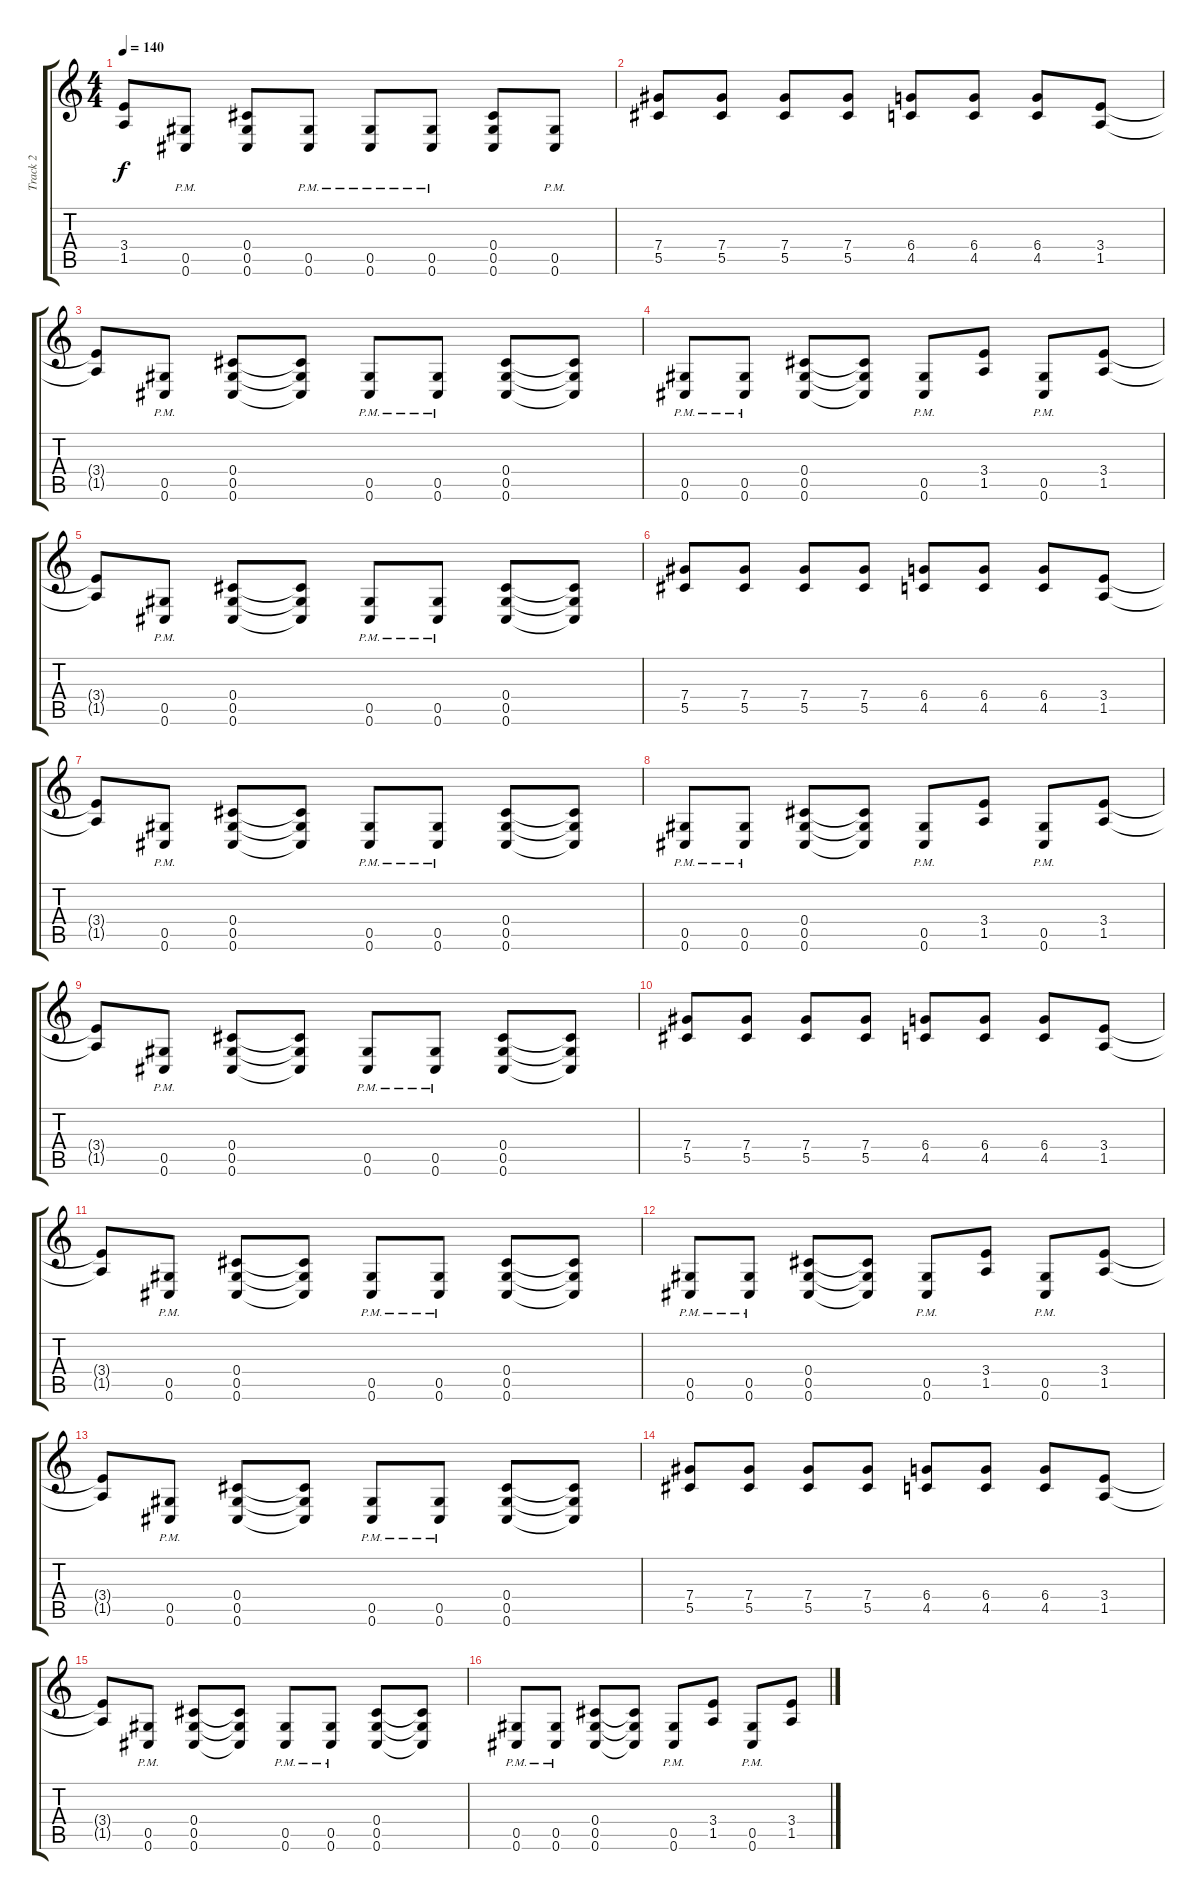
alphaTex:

\track ("Track 2" "Track 2") {instrument distortionguitar}
\staff {score tabs}
\tuning (Eb4 Bb3 Gb3 Db3 Ab2 Db2) {hide}
\ts (4 4)
\tempo 140
\clef g2
\ks c
(3.4{t} 1.5{t}).8{dy f} (0.5{pm} 0.6{pm}).8 (0.4 0.5 0.6).8 (0.5{pm} 0.6{pm}).8 (0.5{pm} 0.6{pm}).8 (0.5{pm} 0.6{pm}).8 (0.4 0.5 0.6).8 (0.5{pm} 0.6{pm}).8 |
(7.4 5.5).8 (7.4 5.5).8 (7.4 5.5).8 (7.4 5.5).8 (6.4 4.5).8 (6.4 4.5).8 (6.4 4.5).8 (3.4 1.5).8 |
(3.4{t} 1.5{t}).8 (0.5{pm} 0.6{pm}).8 (0.4 0.5 0.6).8 (0.4{t} 0.5{t} 0.6{t}).8 (0.5{pm} 0.6{pm}).8 (0.5{pm} 0.6{pm}).8 (0.4 0.5 0.6).8 (0.4{t} 0.5{t} 0.6{t}).8 |
(0.5{pm} 0.6{pm}).8 (0.5{pm} 0.6{pm}).8 (0.4 0.5 0.6).8 (0.4{t} 0.5{t} 0.6{t}).8 (0.5 0.6{pm}).8 (3.4 1.5).8 (0.5{pm} 0.6{pm}).8 (3.4 1.5).8 |
(3.4{t} 1.5{t}).8 (0.5{pm} 0.6{pm}).8 (0.4 0.5 0.6).8 (0.4{t} 0.5{t} 0.6{t}).8 (0.5{pm} 0.6{pm}).8 (0.5{pm} 0.6{pm}).8 (0.4 0.5 0.6).8 (0.4{t} 0.5{t} 0.6{t}).8 |
(7.4 5.5).8 (7.4 5.5).8 (7.4 5.5).8 (7.4 5.5).8 (6.4 4.5).8 (6.4 4.5).8 (6.4 4.5).8 (3.4 1.5).8 |
(3.4{t} 1.5{t}).8 (0.5{pm} 0.6{pm}).8 (0.4 0.5 0.6).8 (0.4{t} 0.5{t} 0.6{t}).8 (0.5{pm} 0.6{pm}).8 (0.5{pm} 0.6{pm}).8 (0.4 0.5 0.6).8 (0.4{t} 0.5{t} 0.6{t}).8 |
(0.5{pm} 0.6{pm}).8 (0.5{pm} 0.6{pm}).8 (0.4 0.5 0.6).8 (0.4{t} 0.5{t} 0.6{t}).8 (0.5 0.6{pm}).8 (3.4 1.5).8 (0.5{pm} 0.6{pm}).8 (3.4 1.5).8 |
(3.4{t} 1.5{t}).8 (0.5{pm} 0.6{pm}).8 (0.4 0.5 0.6).8 (0.4{t} 0.5{t} 0.6{t}).8 (0.5{pm} 0.6{pm}).8 (0.5{pm} 0.6{pm}).8 (0.4 0.5 0.6).8 (0.4{t} 0.5{t} 0.6{t}).8 |
(7.4 5.5).8 (7.4 5.5).8 (7.4 5.5).8 (7.4 5.5).8 (6.4 4.5).8 (6.4 4.5).8 (6.4 4.5).8 (3.4 1.5).8 |
(3.4{t} 1.5{t}).8 (0.5{pm} 0.6{pm}).8 (0.4 0.5 0.6).8 (0.4{t} 0.5{t} 0.6{t}).8 (0.5{pm} 0.6{pm}).8 (0.5{pm} 0.6{pm}).8 (0.4 0.5 0.6).8 (0.4{t} 0.5{t} 0.6{t}).8 |
(0.5{pm} 0.6{pm}).8 (0.5{pm} 0.6{pm}).8 (0.4 0.5 0.6).8 (0.4{t} 0.5{t} 0.6{t}).8 (0.5 0.6{pm}).8 (3.4 1.5).8 (0.5{pm} 0.6{pm}).8 (3.4 1.5).8 |
(3.4{t} 1.5{t}).8 (0.5{pm} 0.6{pm}).8 (0.4 0.5 0.6).8 (0.4{t} 0.5{t} 0.6{t}).8 (0.5{pm} 0.6{pm}).8 (0.5{pm} 0.6{pm}).8 (0.4 0.5 0.6).8 (0.4{t} 0.5{t} 0.6{t}).8 |
(7.4 5.5).8 (7.4 5.5).8 (7.4 5.5).8 (7.4 5.5).8 (6.4 4.5).8 (6.4 4.5).8 (6.4 4.5).8 (3.4 1.5).8 |
(3.4{t} 1.5{t}).8 (0.5{pm} 0.6{pm}).8 (0.4 0.5 0.6).8 (0.4{t} 0.5{t} 0.6{t}).8 (0.5{pm} 0.6{pm}).8 (0.5{pm} 0.6{pm}).8 (0.4 0.5 0.6).8 (0.4{t} 0.5{t} 0.6{t}).8 |
(0.5{pm} 0.6{pm}).8 (0.5{pm} 0.6{pm}).8 (0.4 0.5 0.6).8 (0.4{t} 0.5{t} 0.6{t}).8 (0.5 0.6{pm}).8 (3.4 1.5).8 (0.5{pm} 0.6{pm}).8 (3.4 1.5).8
